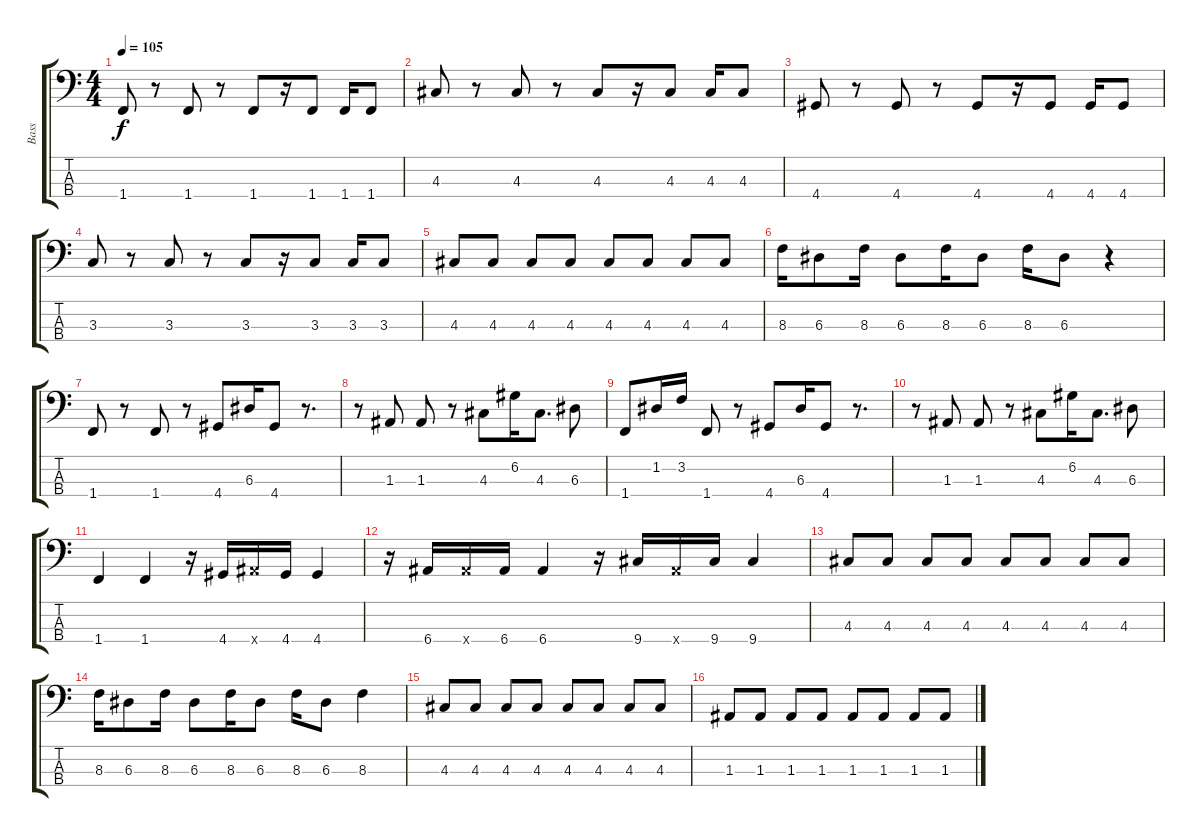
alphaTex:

\track ("Bass" "Bass") {instrument electricbassfinger}
\staff {score tabs}
\tuning (G2 D2 A1 E1) {hide}
\ts (4 4)
\tempo 105
\clef f4
\ks c
1.4.8{dy f} r.8 1.4.8 r.8 1.4.8 r.16 1.4.8 1.4.16 1.4.8 |
4.3.8 r.8 4.3.8 r.8 4.3.8 r.16 4.3.8 4.3.16 4.3.8 |
4.4.8 r.8 4.4.8 r.8 4.4.8 r.16 4.4.8 4.4.16 4.4.8 |
3.3.8 r.8 3.3.8 r.8 3.3.8 r.16 3.3.8 3.3.16 3.3.8 |
4.3.8 4.3.8 4.3.8 4.3.8 4.3.8 4.3.8 4.3.8 4.3.8 |
8.3.16 6.3.8 8.3.16 6.3.8 8.3.16 6.3.8 8.3.16 6.3.8 r.4 |
1.4.8 r.8 1.4.8 r.8 4.4.8 6.3.16 4.4.8 r.8{d} |
r.8 1.3.8 1.3.8 r.8 4.3.8 6.2.16 4.3.8{d} 6.3.8 |
1.4.8 1.2.16 3.2.16 1.4.8 r.8 4.4.8 6.3.16 4.4.8 r.8{d} |
r.8 1.3.8 1.3.8 r.8 4.3.8 6.2.16 4.3.8{d} 6.3.8 |
1.4.4 1.4.4 r.16 4.4.16 6.4{x}.16 4.4.16 4.4.4 |
r.16 6.4.16 6.4{x}.16 6.4.16 6.4.4 r.16 9.4.16 6.4{x}.16 9.4.16 9.4.4 |
4.3.8 4.3.8 4.3.8 4.3.8 4.3.8 4.3.8 4.3.8 4.3.8 |
8.3.16 6.3.8 8.3.16 6.3.8 8.3.16 6.3.8 8.3.16 6.3.8 8.3.4 |
4.3.8 4.3.8 4.3.8 4.3.8 4.3.8 4.3.8 4.3.8 4.3.8 |
1.3.8 1.3.8 1.3.8 1.3.8 1.3.8 1.3.8 1.3.8 1.3.8
